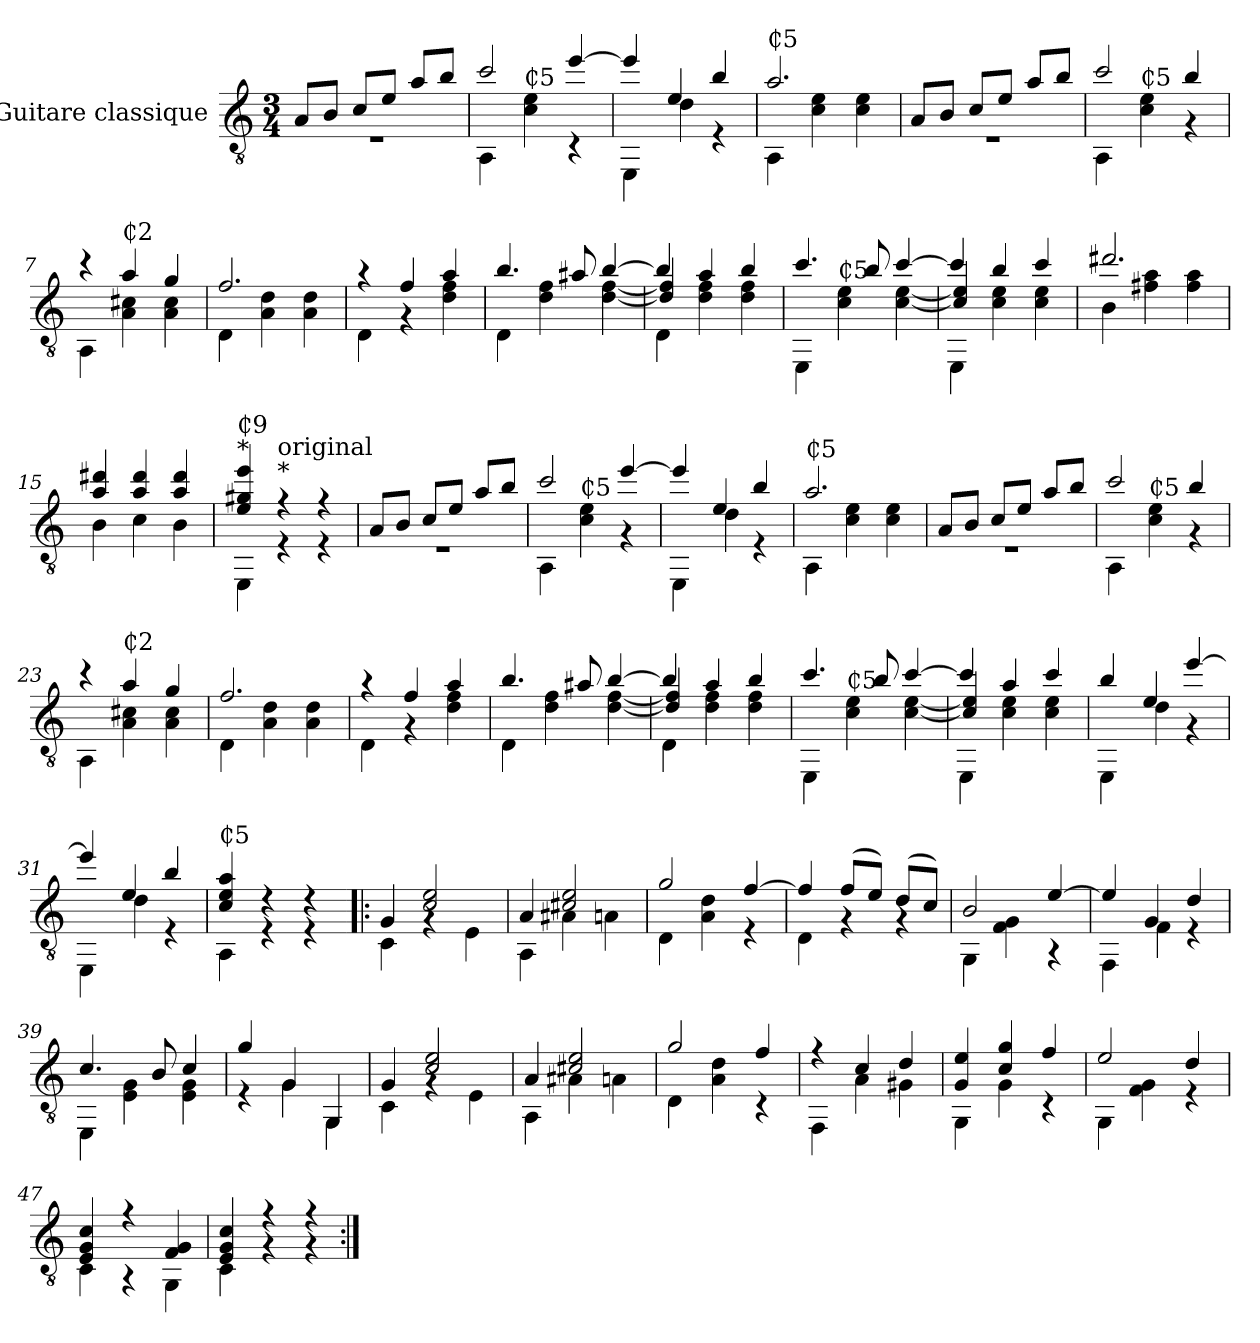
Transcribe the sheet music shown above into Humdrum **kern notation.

**kern
*part1
*staff1
*I"Guitare classique
*clefGv2
*k[]
*M3/4
*MM126
=1
*^
8A/L	2.rE
8B/J	.
8c/L	.
8e/J	.
8a/L	.
8b/J	.
=2	=2
2cc/	4AA\
!	!LO:TX:a:t=₵5
.	4c\ 4e\
[4ee/	4r
=3	=3
4ee/]	4EE\
4e/	4d\
4b/	4r
=4	=4
!LO:TX:a:t=₵5	!
2.a/	4AA\
.	4c\ 4e\
.	4c\ 4e\
=5	=5
8A/L	2.rE
8B/J	.
8c/L	.
8e/J	.
8a/L	.
8b/J	.
=6	=6
2cc/	4AA\
!	!LO:TX:a:t=₵5
.	4c\ 4e\
4b/	4r
!!LO:LB:g=z	!!
=7	=7
4r	4AA\
!LO:TX:a:t=₵2	!
4a/	4A\ 4c#X\
4g/	4A\ 4c#\
=8	=8
2.f/	4D\
.	4A\ 4d\
.	4A\ 4d\
=9	=9
4r	4D\
4f/	4r
4a/	4d\ 4f\
=10	=10
4.b/	4D\
.	4d\ 4f\
8a#X/	.
[4b/	[4d\ [4f\
=11	=11
*	*^
4b/]	4d/] 4f/]	4D\
4a/	4ryy	4d\ 4f\
4b/	4ryy	4d\ 4f\
*	*v	*v
=12	=12
4.cc/	4EE\
!	!LO:TX:a:t=₵5
.	4c\ 4e\
8b/	.
[4cc/	[4c\ [4e\
!!LO:LB:g=z	!!
=13	=13
*	*^
4cc/]	4c/] 4e/]	4EE\
4b/	4ryy	4c\ 4e\
4cc/	4ryy	4c\ 4e\
*	*v	*v
=14	=14
2.dd#X/	4B\
.	4f#X\ 4a\
.	4f#\ 4a\
=15	=15
4a/ 4dd#X/	4B\
4a/ 4dd#/	4c\
4a/ 4dd#/	4B\
=16	=16
!LO:TX:a:t=*	!
!LO:TX:a:t=₵9	!
4e/ 4g#X/ 4ee/	4EE\
!LO:TX:a:t=*	!
!LO:TX:a:t=original	!
4r	4rE
4r	4rE
=17	=17
8A/L	2.rE
8B/J	.
8c/L	.
8e/J	.
8a/L	.
8b/J	.
=18	=18
2cc/	4AA\
!	!LO:TX:a:t=₵5
.	4c\ 4e\
[4ee/	4r
!!LO:LB:g=z	!!
=19	=19
4ee/]	4EE\
4e/	4d\
4b/	4r
=20	=20
!LO:TX:a:t=₵5	!
2.a/	4AA\
.	4c\ 4e\
.	4c\ 4e\
=21	=21
8A/L	2.rE
8B/J	.
8c/L	.
8e/J	.
8a/L	.
8b/J	.
=22	=22
2cc/	4AA\
!	!LO:TX:a:t=₵5
.	4c\ 4e\
4b/	4r
=23	=23
4r	4AA\
!LO:TX:a:t=₵2	!
4a/	4A\ 4c#X\
4g/	4A\ 4c#\
=24	=24
2.f/	4D\
.	4A\ 4d\
.	4A\ 4d\
!!LO:LB:g=z	!!
=25	=25
4r	4D\
4f/	4r
4a/	4d\ 4f\
=26	=26
4.b/	4D\
.	4d\ 4f\
8a#X/	.
[4b/	[4d\ [4f\
=27	=27
*	*^
4b/]	4d/] 4f/]	4D\
4a/	4ryy	4d\ 4f\
4b/	4ryy	4d\ 4f\
*	*v	*v
=28	=28
4.cc/	4EE\
!	!LO:TX:a:t=₵5
.	4c\ 4e\
8b/	.
[4cc/	[4c\ [4e\
=29	=29
*	*^
4cc/]	4c/] 4e/]	4EE\
4a/	4ryy	4c\ 4e\
4cc/	4ryy	4c\ 4e\
*	*v	*v
=30	=30
4b/	4EE\
4e/	4d\
[4ee/	4r
!!LO:LB:g=z	!!
=31	=31
4ee/]	4EE\
4e/	4d\
4b/	4r
=32	=32
!LO:TX:a:t=₵5	!
4c/ 4e/ 4a/	4AA\
4rd	4rE
4rd	4rE
=33!|:	=33!|:
4G/	4C\
2c/ 2e/	4rG
.	4E\
=34	=34
4A/	4AA\
2c#X/ 2e/	4A#X\
.	4An\
=35	=35
2g/	4D\
.	4A\ 4d\
[4f/	4r
=36	=36
4f/]	4D\
(8f/L	4rG
8e/J)	.
(8d/L	4rG
8c/J)	.
!!LO:LB:g=z	!!
=37	=37
2B/	4GG\
.	4F\ 4G\
[4e/	4r
=38	=38
4e/]	4FF\
4G/	4F\
4d/	4r
=39	=39
4.c/	4EE\
.	4E\ 4G\
8B/	.
4c/	4E\ 4G\
=40	=40
4g/	4r
4G/	4G\
4GG/	4GG\
=41	=41
4G/	4C\
2c/ 2e/	4rG
.	4E\
=42	=42
4A/	4AA\
2c#X/ 2e/	4A#X\
.	4An\
!!LO:LB:g=z	!!
=43	=43
2g/	4D\
.	4A\ 4d\
4f/	4r
=44	=44
4r	4FF\
4c/	4A\
4d/	4G#X\
=45	=45
4G/ 4e/	4GG\
4c/ 4g/	4G\
4f/	4r
=46	=46
2e/	4GG\
.	4F\ 4G\
4d/	4r
=47	=47
4E/ 4G/ 4c/	4C\
4r	4r
4F/ 4G/	4GG\
=48	=48
4E/ 4G/ 4c/	4C\
4r	4rG
4r	4rG
*v	*v
=:|!
*-
